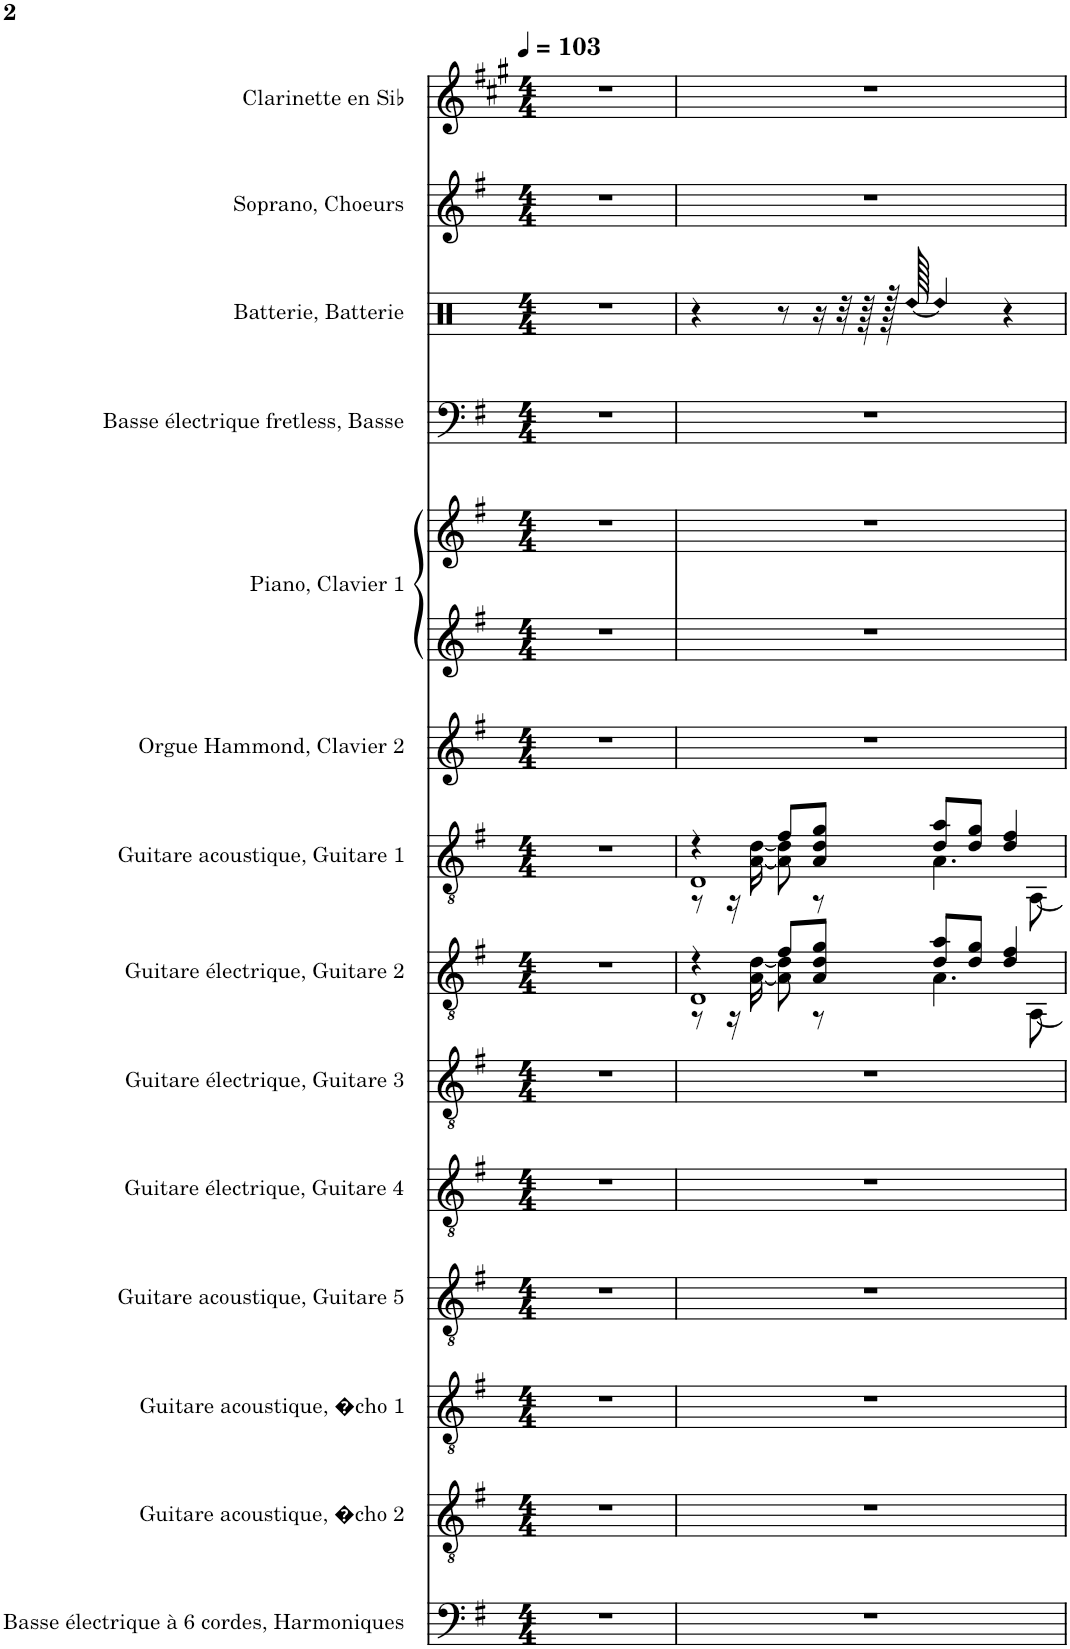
**kern	**kern	**kern	**kern	**kern	**kern	**kern	**kern	**kern	**kern	**kern	**kern	**kern	**kern	**kern
*part14	*part13	*part12	*part11	*part10	*part9	*part8	*part7	*part6	*part5	*part5	*part4	*part3	*part2	*part1
*staff15	*staff14	*staff13	*staff12	*staff11	*staff10	*staff9	*staff8	*staff7	*staff6	*staff5	*staff4	*staff3	*staff2	*staff1
*I"Basse électrique à 6 cordes, Harmoniques	*I"Guitare acoustique, �cho 2	*I"Guitare acoustique, �cho 1	*I"Guitare acoustique, Guitare 5	*I"Guitare électrique, Guitare 4	*I"Guitare électrique, Guitare 3	*I"Guitare électrique, Guitare 2	*I"Guitare acoustique, Guitare 1	*I"Orgue Hammond, Clavier 2	*I"Piano, Clavier 1	*	*I"Basse électrique fretless, Basse	*I"Batterie, Batterie	*I"Soprano, Choeurs	*I"Clarinette en Sib
*I'B. él.	*I'Guit.	*I'Guit.	*I'Guit.	*I'Guit. El.	*I'Guit. El.	*I'Guit. El.	*I'Guit.	*I'Org. Hm.	*I'Pia.	*	*I'B. él. Frtl.	*I'Bat.	*I'S.	*I'Clar. Sib
*clefF4	*clefGv2	*clefGv2	*clefGv2	*clefGv2	*clefGv2	*clefGv2	*clefGv2	*clefG2	*clefG2	*clefG2	*clefF4	*clefX	*clefG2	*clefG2
*Trd7c12	*	*	*	*	*	*	*	*	*	*	*Trd7c12	*	*	*Trd1c2
*k[f#]	*k[f#]	*k[f#]	*k[f#]	*k[f#]	*k[f#]	*k[f#]	*k[f#]	*k[f#]	*k[f#]	*k[f#]	*k[f#]	*k[]	*k[f#]	*k[f#c#g#]
*M4/4	*M4/4	*M4/4	*M4/4	*M4/4	*M4/4	*M4/4	*M4/4	*M4/4	*M4/4	*M4/4	*M4/4	*M4/4	*M4/4	*M4/4
*MM103	*MM103	*MM103	*MM103	*MM103	*MM103	*MM103	*MM103	*MM103	*MM103	*MM103	*MM103	*MM103	*MM103	*MM103
=1	=1	=1	=1	=1	=1	=1	=1	=1	=1	=1	=1	=1	=1	=1
1r	1r	1r	1r	1r	1r	1r	1r	1r	1r	1r	1r	1r	1r	1r
=2	=2	=2	=2	=2	=2	=2	=2	=2	=2	=2	=2	=2	=2	=2
*	*	*	*	*	*	*^	*^	*	*	*	*	*	*	*
*	*	*	*	*	*	*	*^	*	*^	*	*	*	*	*	*	*
1r	1r	1r	1r	1r	1r	4r	1D	8r	4r	1D	8r	1r	1r	1r	1r	4r	1r	1r
.	.	.	.	.	.	.	.	16r	.	.	16r	.	.	.	.	.	.	.
.	.	.	.	.	.	.	.	[16A\ [16d\	.	.	[16A\ [16d\	.	.	.	.	.	.	.
.	.	.	.	.	.	8f#/L	.	8A\] 8d\]	8f#/L	.	8A\] 8d\]	.	.	.	.	8r	.	.
.	.	.	.	.	.	8A/ 8d/ 8g/J	.	8r	8A/ 8d/ 8g/J	.	8r	.	.	.	.	16r	.	.
.	.	.	.	.	.	.	.	.	.	.	.	.	.	.	.	32r	.	.
.	.	.	.	.	.	.	.	.	.	.	.	.	.	.	.	64r	.	.
.	.	.	.	.	.	.	.	.	.	.	.	.	.	.	.	128r	.	.
!	!	!	!	!	!	!	!	!	!	!	!	!	!	!	!	!LO:N:head=diamond	!	!
.	.	.	.	.	.	.	.	.	.	.	.	.	.	.	.	[128Rdd/	.	.
!	!	!	!	!	!	!	!	!	!	!	!	!	!	!	!	!LO:N:head=diamond	!	!
.	.	.	.	.	.	8d/ 8a/L	.	4.A\	8d/ 8a/L	.	4.A\	.	.	.	.	4Rdd/]	.	.
.	.	.	.	.	.	8d/ 8g/J	.	.	8d/ 8g/J	.	.	.	.	.	.	.	.	.
.	.	.	.	.	.	4d/ 4f#/	.	.	4d/ 4f#/	.	.	.	.	.	.	4r	.	.
.	.	.	.	.	.	.	.	[8AA\	.	.	[8AA\	.	.	.	.	.	.	.
*	*	*	*	*	*	*v	*v	*v	*	*	*	*	*	*	*	*	*	*
*	*	*	*	*	*	*	*v	*v	*v	*	*	*	*	*	*	*
=	=	=	=	=	=	=	=	=	=	=	=	=	=	=
*-	*-	*-	*-	*-	*-	*-	*-	*-	*-	*-	*-	*-	*-	*-
